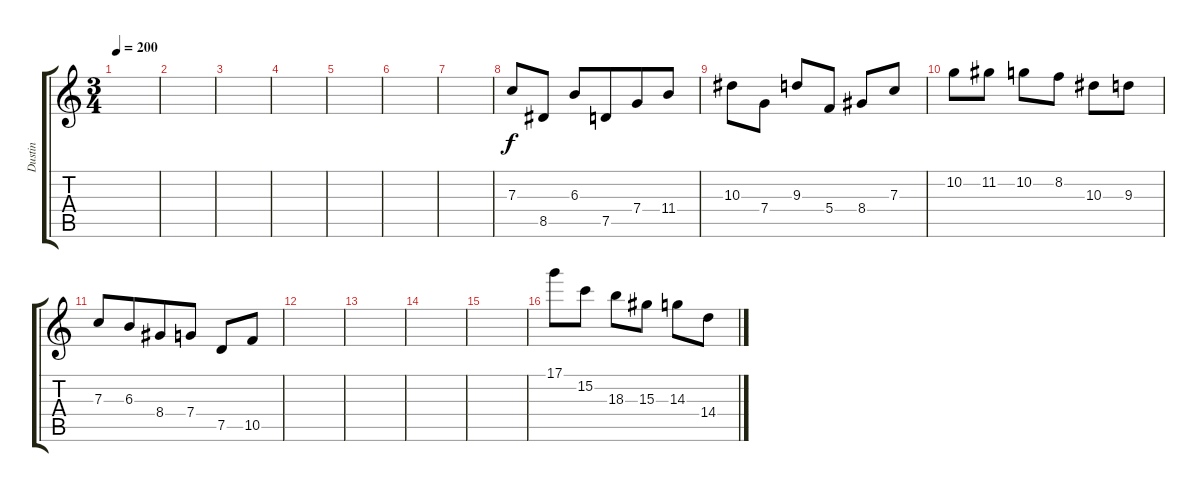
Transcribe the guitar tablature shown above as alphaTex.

\track ("Dustin" "Dustin") {instrument overdrivenguitar}
\staff {score tabs}
\tuning (D4 A3 F3 C3 G2 C2) {hide}
\ts (3 4)
\tempo 200
\clef g2
\ks c
|
|
|
|
|
|
|
7.3.8{instrument overdrivenguitar beam merge} 8.5.8 6.3.8 7.5.8{beam merge} 7.4.8 11.4.8 |
10.3.8 7.4.8 9.3.8 5.4.8 8.4.8 7.3.8 |
10.2.8{beam merge} 11.2.8 10.2.8{beam merge} 8.2.8 10.3.8 9.3.8 |
7.3.8 6.3.8{beam merge} 8.4.8 7.4.8 7.5.8 10.5.8 |
|
|
|
|
17.1.8 15.2.8 18.3.8 15.3.8 14.3.8 14.4.8
